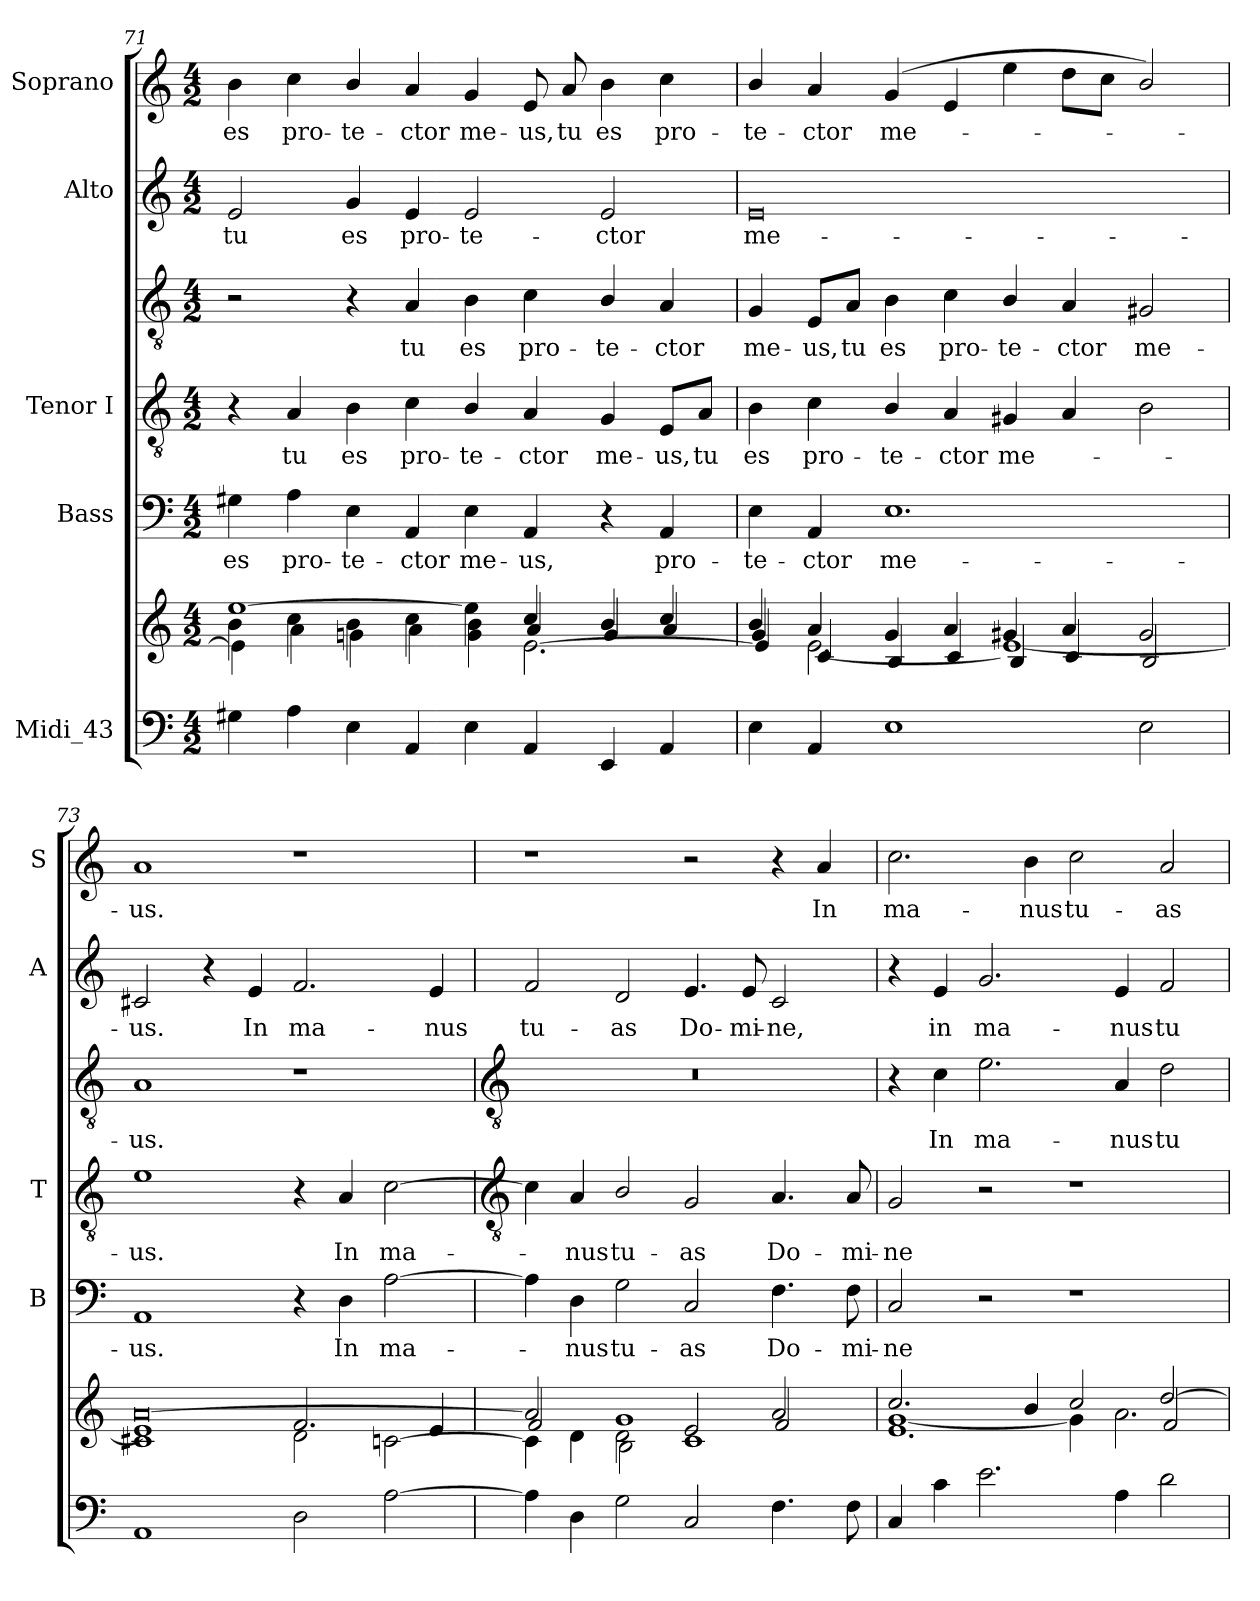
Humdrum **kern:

**kern	**kern	**kern	**text	**kern	**text	**kern	**text	**kern	**text	**kern	**text
*part5	*part5	*part4	*part4	*part3	*part3	*part3	*part3	*part2	*part2	*part1	*part1
*staff7	*staff6	*staff5	*staff5	*staff4	*staff4	*staff3	*staff3	*staff2	*staff2	*staff1	*staff1
*I"Midi_43	*	*I"Bass	*	*I"Tenor I	*	*	*	*I"Alto	*	*I"Soprano	*
*	*	*I'B	*	*I'T	*	*	*	*I'A	*	*I'S	*
!!LO:LB:g=z
*clefF4	*clefG2	*clefF4	*	*clefGv2	*	*clefGv2	*	*clefG2	*	*clefG2	*
*k[]	*k[]	*k[]	*	*k[]	*	*k[]	*	*k[]	*	*k[]	*
*C:	*C:	*C:	*	*C:	*	*C:	*	*C:	*	*C:	*
*M4/2	*M4/2	*M4/2	*	*M4/2	*	*M4/2	*	*M4/2	*	*M4/2	*
=71	=71	=71	=71	=71	=71	=71	=71	=71	=71	=71	=71
*	*^	*	*	*	*	*	*	*	*	*	*
*	*	*^	*	*	*	*	*	*	*	*	*	*
!	!	!	!	!	!LO:LY:b	!	!	!	!	!	!LO:LY:b	!	!LO:LY:b
4G#X	[1ee/	4b\	4e\]	4G#X	es	4r	.	2r	.	2e	tu	4b	es
!	!	!	!	!	!LO:LY:b	!	!LO:LY:b	!	!	!	!	!	!LO:LY:b
4A	.	4cc\	4a\	4A	pro-	4A	tu	.	.	.	.	4cc	pro-
!	!	!	!	!	!LO:LY:b	!	!LO:LY:b	!	!	!	!LO:LY:b	!	!LO:LY:b
4E	.	4b\	4gn\	4E	-te-	4B	es	4r	.	4g	es	4b/	-te-
!	!	!	!	!	!LO:LY:b	!	!LO:LY:b	!	!LO:LY:b	!	!LO:LY:b	!	!LO:LY:b
4AA	.	4cc\	4a\	4AA	-ctor	4c	pro-	4A	tu	4e	pro-	4a	-ctor
!	!	!	!	!	!LO:LY:b	!	!LO:LY:b	!	!LO:LY:b	!	!LO:LY:b	!	!LO:LY:b
4E	4ee\]	4b\	4g\	4E	me-	4B/	-te-	4B	es	2e	-te-	4g	me-
!	!	!	!	!	!LO:LY:b	!	!LO:LY:b	!	!LO:LY:b	!	!	!	!LO:LY:b
4AA	4cc/	4a/	[2.e\	4AA	-us,	4A	-ctor	4c	pro-	.	.	8e	-us,
!	!	!	!	!	!	!	!	!	!	!	!	!	!LO:LY:b
.	.	.	.	.	.	.	.	.	.	.	.	8a	tu
!	!	!	!	!	!	!	!LO:LY:b	!	!LO:LY:b	!	!LO:LY:b	!	!LO:LY:b
4EE	4b/	4g/	.	4r	.	4G	me-	4B/	-te-	2e	-ctor	4b	es
!	!	!	!	!	!LO:LY:b	!	!LO:LY:b	!	!LO:LY:b	!	!	!	!LO:LY:b
4AA	4cc/	4a/	.	4AA	pro-	8E/L	-us,	4A	-ctor	.	.	4cc	pro-
!	!	!	!	!	!	!	!LO:LY:b	!	!	!	!	!	!
.	.	.	.	.	.	8A/J	tu	.	.	.	.	.	.
=72	=72	=72	=72	=72	=72	=72	=72	=72	=72	=72	=72	=72	=72
!	!	!	!	!	!LO:LY:b	!	!LO:LY:b	!	!LO:LY:b	!	!LO:LY:b	!	!LO:LY:b
4E	4b/	4g/	4e/]	4E	-te-	4B	-es	4G	me-	0e	me-	4b/	-te-
!	!	!	!	!	!LO:LY:b	!	!LO:LY:b	!	!LO:LY:b	!	!	!	!LO:LY:b
4AA	4a/	[2.e\	4c/	4AA	-ctor	4c	pro-	8E/L	-us,	.	.	4a	-ctor
!	!	!	!	!	!	!	!	!	!LO:LY:b	!	!	!	!
.	.	.	.	.	.	.	.	8A/J	tu	.	.	.	.
!	!	!	!	!	!LO:LY:b	!	!LO:LY:b	!	!LO:LY:b	!	!	!	!LO:LY:b
1E	4g/	.	4B/	1.E	me-	4B/	-te-	4B	es	.	.	(>4g	me-
!	!	!	!	!	!	!	!LO:LY:b	!	!LO:LY:b	!	!	!	!
.	4a/	.	4c/	.	.	4A	-ctor	4c	pro-	.	.	4e	.
!	!	!	!	!	!	!	!LO:LY:b	!	!LO:LY:b	!	!	!	!
.	4g#X/	1e\_	4B/	.	.	4G#X	me-	4B/	-te-	.	.	4ee	.
!	!	!	!	!	!	!	!	!	!LO:LY:b	!	!	!	!
.	4a/	.	4c/	.	.	4A	.	4A	-ctor	.	.	8ddL	.
.	.	.	.	.	.	.	.	.	.	.	.	8ccJ	.
!	!	!	!	!	!	!	!	!	!LO:LY:b	!	!	!	!
2E	2g#/	.	2B/	.	.	2B	.	2G#X	me-	.	.	2b/)	.
=73	=73	=73	=73	=73	=73	=73	=73	=73	=73	=73	=73	=73	=73
!	!	!	!	!	!LO:LY:b	!	!LO:LY:b	!	!LO:LY:b	!	!LO:LY:b	!	!LO:LY:b
1AA	[0a/	1e\]	1c#X\	1AA	-us.	1e	us.	1A	us.	2c#X	-us.	1a	us.
.	.	.	.	.	.	.	.	.	.	4r	.	.	.
!	!	!	!	!	!	!	!	!	!	!	!LO:LY:b	!	!
.	.	.	.	.	.	.	.	.	.	4e	In	.	.
!	!	!	!	!	!	!	!	!	!	!	!LO:LY:b	!	!
2D	.	2.f/	2d\	4r	.	4r	.	1r	.	2.f	ma-	1r	.
!	!	!	!	!	!LO:LY:b	!	!LO:LY:b	!	!	!	!	!	!
.	.	.	.	4D	In	4A	In	.	.	.	.	.	.
!	!	!	!	!	!LO:LY:b	!	!LO:LY:b	!	!	!	!	!	!
[2A	.	.	[2cn\	[2A	ma-	[2c	ma-	.	.	.	.	.	.
!	!	!	!	!	!	!	!	!	!	!	!LO:LY:b	!	!
.	.	4e/	.	.	.	.	.	.	.	4e	-nus	.	.
!!LO:LB:g=z
=74	=74	=74	=74	=74	=74	=74	=74	=74	=74	=74	=74	=74	=74
*	*	*	*	*	*	*clefGv2	*	*clefGv2	*	*	*	*	*
!	!	!	!	!	!	!	!	!	!	!	!LO:LY:b	!	!
4A]	2a/]	2f/	4c\]	4A]	.	4c]	.	0r	.	2f	tu-	1r	.
!	!	!	!	!	!LO:LY:b	!	!LO:LY:b	!	!	!	!	!	!
4D	.	.	4d\	4D	nus	4A	nus	.	.	.	.	.	.
!	!	!	!	!	!LO:LY:b	!	!LO:LY:b	!	!	!	!LO:LY:b	!	!
2G	1g/	2d\	2B\	2G	tu-	2B/	tu-	.	.	2d	-as	.	.
!	!	!	!	!	!LO:LY:b	!	!LO:LY:b	!	!	!	!LO:LY:b	!	!
2C	.	2e/	1c\	2C	-as	2G	-as	.	.	4.e	Do-	2r	.
!	!	!	!	!	!	!	!	!	!	!	!LO:LY:b	!	!
.	.	.	.	.	.	.	.	.	.	8e	-mi-	.	.
!	!	!	!	!	!LO:LY:b	!	!LO:LY:b	!	!	!	!LO:LY:b	!	!
4.F	2a/	2f/	.	4.F	Do-	4.A	Do-	.	.	2c	-ne,	4r	.
!	!	!	!	!	!	!	!	!	!	!	!	!	!LO:LY:b
.	.	.	.	.	.	.	.	.	.	.	.	4a	In
!	!	!	!	!	!LO:LY:b	!	!LO:LY:b	!	!	!	!	!	!
8F	.	.	.	8F	-mi-	8A	-mi-	.	.	.	.	.	.
=75	=75	=75	=75	=75	=75	=75	=75	=75	=75	=75	=75	=75	=75
!	!	!	!	!	!LO:LY:b	!	!LO:LY:b	!	!	!	!	!	!LO:LY:b
4C	2.cc/	[1g\	1.e\	2C	-ne	2G	-ne	4r	.	4r	.	2.cc	ma-
!	!	!	!	!	!	!	!	!	!LO:LY:b	!	!LO:LY:b	!	!
4c	.	.	.	.	.	.	.	4c	-In	4e	in	.	.
!	!	!	!	!	!	!	!	!	!LO:LY:b	!	!LO:LY:b	!	!
2.e	.	.	.	2r	.	2r	.	2.e	ma-	2.g	ma-	.	.
!	!	!	!	!	!	!	!	!	!	!	!	!	!LO:LY:b
.	4b/	.	.	.	.	.	.	.	.	.	.	4b	-nus
!	!	!	!	!	!	!	!	!	!	!	!	!	!LO:LY:b
.	2cc/	4g\]	.	1r	.	1r	.	.	.	.	.	2cc	tu-
!	!	!	!	!	!	!	!	!	!LO:LY:b	!	!LO:LY:b	!	!
4A	.	2.a\	.	.	.	.	.	4A	-nus	4e	-nus	.	.
!	!	!	!	!	!	!	!	!	!LO:LY:b	!	!LO:LY:b	!	!LO:LY:b
2d	[2dd/	.	2f/	.	.	.	.	2d	tu-	2f	tu-	2a	-as
*	*v	*v	*v	*	*	*	*	*	*	*	*	*	*
=	=	=	=	=	=	=	=	=	=	=	=
*-	*-	*-	*-	*-	*-	*-	*-	*-	*-	*-	*-
